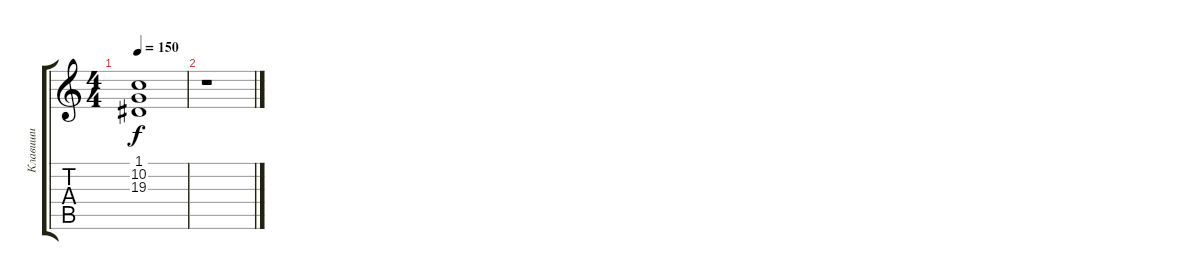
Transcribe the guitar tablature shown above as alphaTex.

\track ("Клавиши" "Клавиши") {instrument pad1newage}
\staff {score tabs}
\tuning (D4 A3 F3 C3 G2 D2) {hide}
\ts (4 4)
\tempo 150
\clef g2
\ks c
(1.1{t} 10.2{t} 19.3{t}).1{dy f} |
r.1
